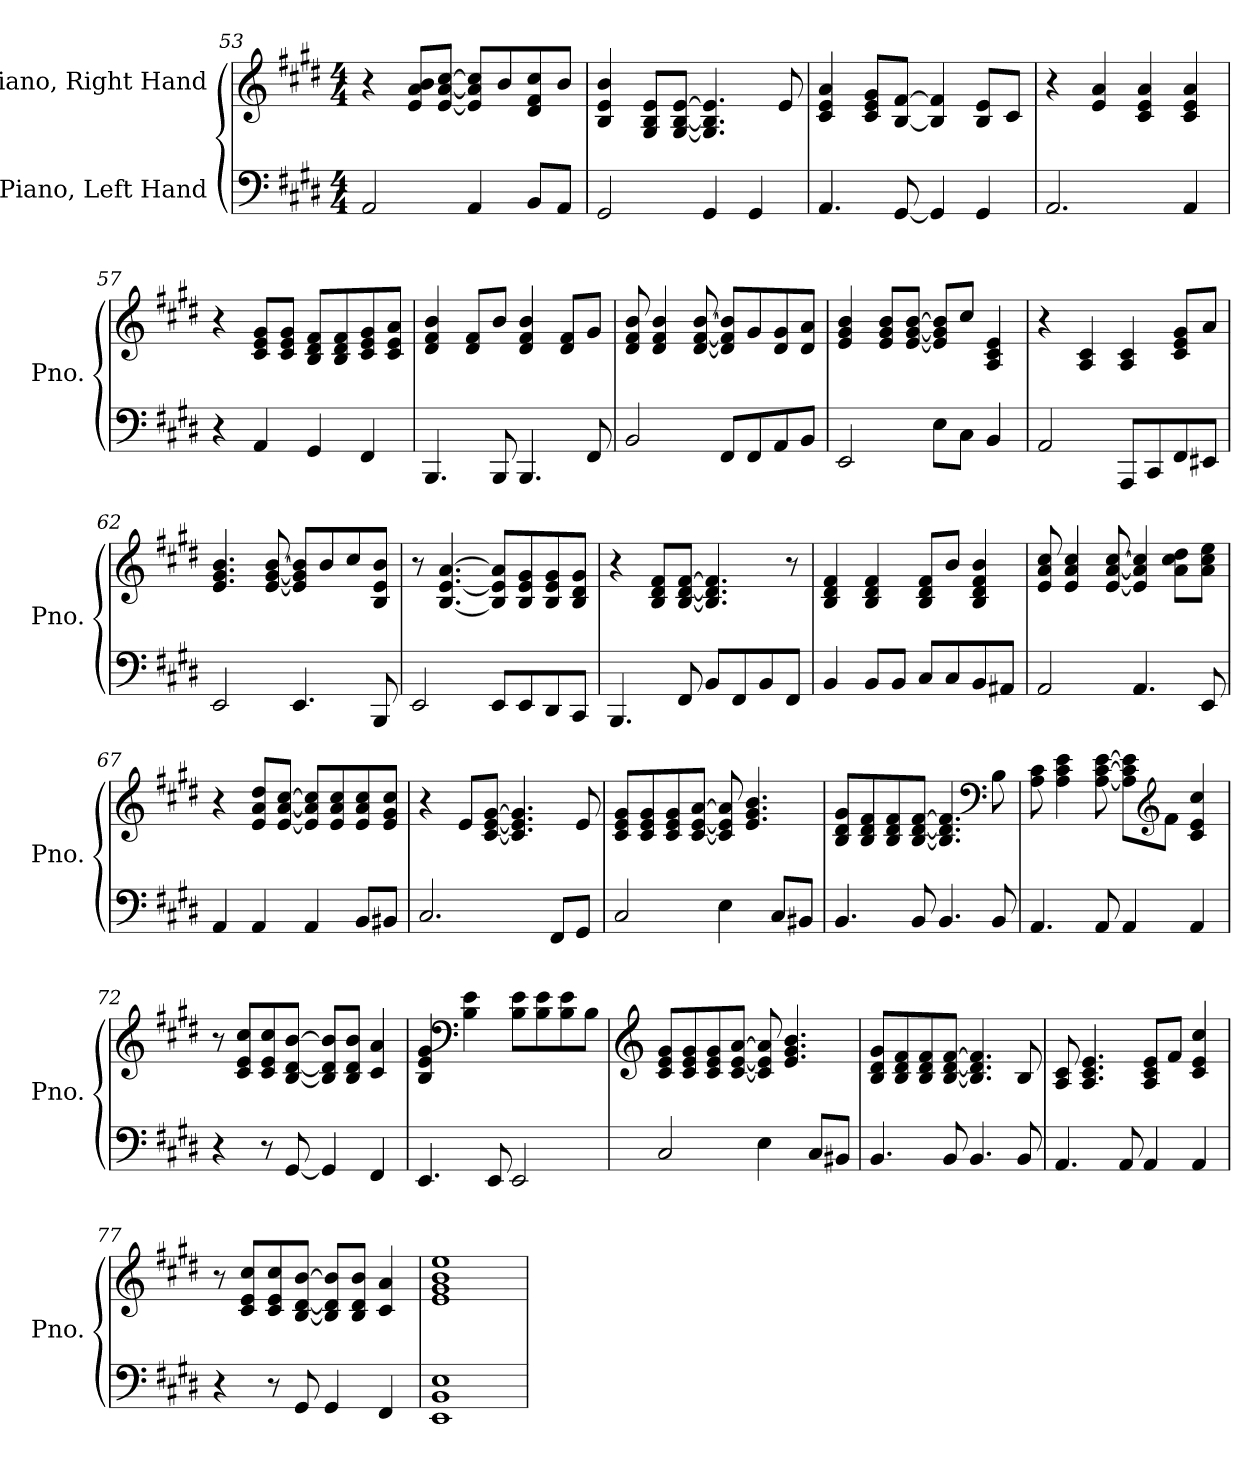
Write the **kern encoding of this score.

**kern	**kern
*part2	*part1
*staff2	*staff1
*I"Piano, Left Hand	*I"Piano, Right Hand
*I'Pno.	*I'Pno.
!!LO:PB:g=z
*clefF4	*clefG2
*k[f#c#g#d#]	*k[f#c#g#d#]
*M4/4	*M4/4
=53	=53
2AA/	4r
.	8e/ 8a/ 8b/L
.	[8e/ [8a/ [8cc#/J
4AA/	8e/] 8a/] 8cc#/]L
.	8b/
8BB/L	8d#/ 8f#/ 8cc#/
8AA/J	8b/J
=54	=54
2GG#/	4B/ 4e/ 4b/
.	8G#/ 8B/ 8e/L
.	[8G#/ [8B/ [8e/J
4GG#/	4.G#/] 4.B/] 4.e/]
4GG#/	.
.	8e/
=55	=55
4.AA/	4c#/ 4e/ 4a/
.	8c#/ 8e/ 8g#/L
[8GG#/	[8B/ [8f#/J
4GG#/]	4B/] 4f#/]
4GG#/	8B/ 8e/L
.	8c#/J
=56	=56
2.AA/	4r
.	4e/ 4a/
.	4c#/ 4e/ 4a/
4AA/	4c#/ 4e/ 4a/
=57	=57
4r	4r
4AA/	8c#/ 8e/ 8g#/L
.	8c#/ 8e/ 8g#/J
4GG#/	8B/ 8d#/ 8f#/L
.	8B/ 8d#/ 8f#/
4FF#/	8c#/ 8e/ 8g#/
.	8c#/ 8e/ 8a/J
!!LO:LB:g=z
=58	=58
4.BBB/	4d#/ 4f#/ 4b/
.	8d#/ 8f#/L
8BBB/	8b/J
4.BBB/	4d#/ 4f#/ 4b/
.	8d#/ 8f#/L
8FF#/	8g#/J
=59	=59
2BB/	8d#/ 8f#/ 8b/
.	4d#/ 4f#/ 4b/
.	[8d#/ [8f#/ [8b/
8FF#/L	8d#/] 8f#/] 8b/]L
8FF#/	8g#/
8AA/	8d#/ 8g#/
8BB/J	8d#/ 8a/J
=60	=60
2EE/	4e/ 4g#/ 4b/
.	8e/ 8g#/ 8b/L
.	[8e/ [8g#/ [8b/J
8E\L	8e/] 8g#/] 8b/]L
8C#\J	8cc#/J
4BB/	4A/ 4c#/ 4e/
=61	=61
2AA/	4r
.	4A/ 4c#/
8AAA/L	4A/ 4c#/
8CC#/	.
8FF#/	8c#/ 8e/ 8g#/L
8EE#X/J	8a/J
=62	=62
2EE/	4.e/ 4.g#/ 4.b/
.	[8e/ [8g#/ [8b/
4.EE/	8e/] 8g#/] 8b/]L
.	8b/
.	8cc#/
8BBB/	8B/ 8e/ 8b/J
!!LO:LB:g=z
=63	=63
2EE/	8r
.	[4.B/ [4.e/ [4.a/
8EE/L	8B/] 8e/] 8a/]L
8EE/	8B/ 8e/ 8g#/
8DD#/	8B/ 8e/ 8g#/
8CC#/J	8B/ 8d#/ 8g#/J
=64	=64
4.BBB/	4r
.	8B/ 8d#/ 8f#/L
8FF#/	[8B/ [8d#/ [8f#/J
8BB/L	4.B/] 4.d#/] 4.f#/]
8FF#/	.
8BB/	.
8FF#/J	8r
=65	=65
4BB/	4B/ 4d#/ 4f#/
8BB/L	4B/ 4d#/ 4f#/
8BB/J	.
8C#/L	8B/ 8d#/ 8f#/L
8C#/	8b/J
8BB/	4B/ 4d#/ 4f#/ 4b/
8AA#X/J	.
=66	=66
2AA/	8e/ 8a/ 8cc#/
.	4e/ 4a/ 4cc#/
.	[8e/ [8a/ [8cc#/
4.AA/	4e/] 4a/] 4cc#/]
.	8a\ 8cc#\ 8dd#\L
8EE/	8a\ 8cc#\ 8ee\J
!!LO:LB:g=z
=67	=67
4AA/	4r
4AA/	8e/ 8a/ 8dd#/L
.	[8e/ [8a/ [8cc#/J
4AA/	8e/] 8a/] 8cc#/]L
.	8e/ 8a/ 8cc#/
8BB/L	8e/ 8a/ 8cc#/
8BB#X/J	8e/ 8g#/ 8cc#/J
=68	=68
2.C#/	4r
.	8e/L
.	[8c#/ [8e/ [8g#/J
.	4.c#/] 4.e/] 4.g#/]
8FF#/L	.
8GG#/J	8e/
=69	=69
2C#/	8c#/ 8e/ 8g#/L
.	8c#/ 8e/ 8g#/
.	8c#/ 8e/ 8g#/
.	[8c#/ [8e/ [8a/J
4E\	8c#/] 8e/] 8a/]
.	4.e/ 4.g#/ 4.b/
8C#/L	.
8BB#X/J	.
=70	=70
4.BB/	8B/ 8d#/ 8g#/L
.	8B/ 8d#/ 8f#/
.	8B/ 8d#/ 8f#/
8BB/	[8B/ [8d#/ [8f#/J
4.BB/	4.B/] 4.d#/] 4.f#/]
*	*clefF4
8BB/	8B\
!!LO:LB:g=z
=71	=71
4.AA/	8A\ 8c#\
.	4A\ 4c#\ 4e\
8AA/	[8A\ [8c#\ [8e\
4AA/	8A\] 8c#\] 8e\]L
*	*clefG2
.	8f#\J
4AA/	4c#/ 4e/ 4cc#/
=72	=72
4r	8r
.	8c#/ 8e/ 8cc#/L
8r	8c#/ 8e/ 8cc#/
[8GG#/	[8B/ [8d#/ [8b/J
4GG#/]	8B/] 8d#/] 8b/]L
.	8B/ 8d#/ 8b/J
4FF#/	4c#/ 4a/
=73	=73
4.EE/	4B/ 4e/ 4g#/
*	*clefF4
.	4B\ 4e\
8EE/	.
2EE/	8B\ 8e\L
.	8B\ 8e\
.	8B\ 8e\
.	8B\J
!!LO:LB:g=z
=74	=74
*	*clefG2
2C#/	8c#/ 8e/ 8g#/L
.	8c#/ 8e/ 8g#/
.	8c#/ 8e/ 8g#/
.	[8c#/ [8e/ [8a/J
4E\	8c#/] 8e/] 8a/]
.	4.e/ 4.g#/ 4.b/
8C#/L	.
8BB#X/J	.
=75	=75
4.BB/	8B/ 8d#/ 8g#/L
.	8B/ 8d#/ 8f#/
.	8B/ 8d#/ 8f#/
8BB/	[8B/ [8d#/ [8f#/J
4.BB/	4.B/] 4.d#/] 4.f#/]
8BB/	8B/
=76	=76
4.AA/	8A/ 8c#/
.	4.A/ 4.c#/ 4.e/
8AA/	.
4AA/	8A/ 8c#/ 8e/L
.	8f#/J
4AA/	4c#/ 4e/ 4cc#/
=77	=77
4r	8r
.	8c#/ 8e/ 8cc#/L
8r	8c#/ 8e/ 8cc#/
8GG#/	[8B/ [8d#/ [8b/J
4GG#/	8B/] 8d#/] 8b/]L
.	8B/ 8d#/ 8b/J
4FF#/	4c#/ 4a/
=78	=78
1EE 1BB 1E	1e 1g# 1b 1ee
=	=
*-	*-
